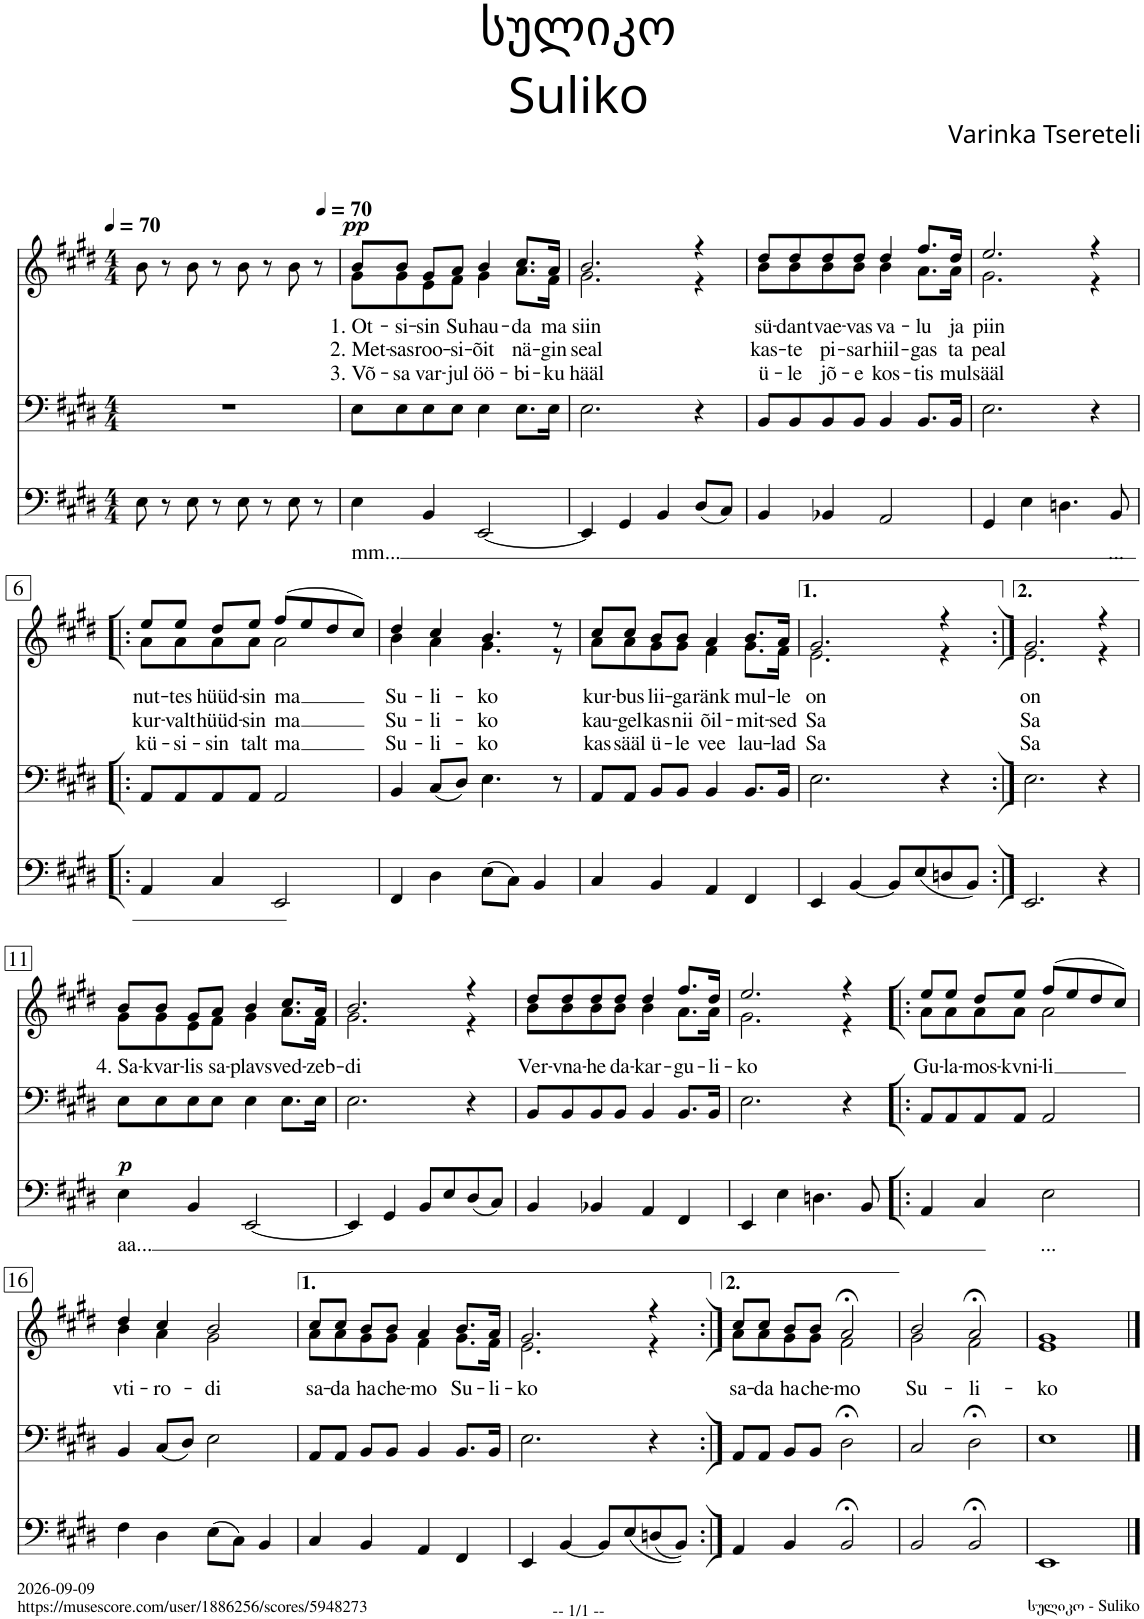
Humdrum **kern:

**kern	**text	**dynam	**kern	**kern	**text	**text	**text	**dynam
*part3	*part3	*part3	*part2	*part1	*part1	*part1	*part1	*part1
*staff3	*staff3	*staff3	*staff2	*staff1	*staff1	*staff1	*staff1	*staff1
*I"Bass	*	*	*I"Men	*I"Women	*	*	*	*
*clefF4	*	*	*clefF4	*clefG2	*	*	*	*
*k[f#c#g#d#]	*	*	*k[f#c#g#d#]	*k[f#c#g#d#]	*	*	*	*
*M4/4	*	*	*M4/4	*M4/4	*	*	*	*
*MM70	*	*	*MM70	*MM70	*	*	*	*
=1	=1	=1	=1	=1	=1	=1	=1	=1
8E\	.	.	1r	8b\	.	.	.	.
8r	.	.	.	8r	.	.	.	.
8E\	.	.	.	8b\	.	.	.	.
8r	.	.	.	8r	.	.	.	.
8E\	.	.	.	8b\	.	.	.	.
8r	.	.	.	8r	.	.	.	.
8E\	.	.	.	8b\	.	.	.	.
8r	.	.	.	8r	.	.	.	.
=2	=2	=2	=2	=2	=2	=2	=2	=2
*	*	*	*	*MM70	*	*	*	*
!	!LO:LY:b	!	!	!	!LO:LY:b	!LO:LY:b	!LO:LY:b	!LO:DY:a
*	*	*	*	*^	*	*	*	*
4E\	mm...	.	8E\L	8b/L	8g#\L	1. Ot-	2. Met-	3. Võ-	pp
!	!	!	!	!	!	!LO:LY:b	!LO:LY:b	!LO:LY:b	!
.	.	.	8E\	8b/J	8g#\	-si-	-sas	-sa	.
!	!	!	!	!	!	!LO:LY:b	!LO:LY:b	!LO:LY:b	!
4BB/	.	.	8E\	8g#/L	8e\	-sin	roo-	var-	.
!	!	!	!	!	!	!LO:LY:b	!LO:LY:b	!LO:LY:b	!
.	.	.	8E\J	8a/J	8f#\J	Su	-si-	-jul	.
!	!	!	!	!	!	!LO:LY:b	!LO:LY:b	!LO:LY:b	!
[2EE/	.	.	4E\	4b/	4g#\	hau-	-õit	öö-	.
!	!	!	!	!	!	!LO:LY:b	!LO:LY:b	!LO:LY:b	!
.	.	.	8.E\L	8.cc#/L	8.a\L	-da	nä-	-bi-	.
!	!	!	!	!	!	!LO:LY:b	!LO:LY:b	!LO:LY:b	!
.	.	.	16E\Jk	16a/Jk	16f#\Jk	ma	-gin	-ku	.
=3	=3	=3	=3	=3	=3	=3	=3	=3	=3
!	!	!	!	!	!	!LO:LY:b	!LO:LY:b	!LO:LY:b	!
4EE/]	.	.	2.E\	2.b/	2.g#\	siin	seal	hääl	.
4GG#/	.	.	.	.	.	.	.	.	.
4BB/	.	.	.	.	.	.	.	.	.
(8D#/L	.	.	4r	4r	4r	.	.	.	.
8C#/J)	.	.	.	.	.	.	.	.	.
=4	=4	=4	=4	=4	=4	=4	=4	=4	=4
!	!	!	!	!	!	!LO:LY:b	!LO:LY:b	!LO:LY:b	!
4BB/	.	.	8BB/L	8dd#/L	8b\L	sü-	kas-	ü-	.
!	!	!	!	!	!	!LO:LY:b	!LO:LY:b	!LO:LY:b	!
.	.	.	8BB/	8dd#/	8b\	-dant	-te	-le	.
!	!	!	!	!	!	!LO:LY:b	!LO:LY:b	!LO:LY:b	!
4BB-X/	.	.	8BB/	8dd#/	8b\	vae-	pi-	jõ-	.
!	!	!	!	!	!	!LO:LY:b	!LO:LY:b	!LO:LY:b	!
.	.	.	8BB/J	8dd#/J	8b\J	-vas	-sar	-e	.
!	!	!	!	!	!	!LO:LY:b	!LO:LY:b	!LO:LY:b	!
2AA/	.	.	4BB/	4dd#/	4b\	va-	hiil-	kos-	.
!	!	!	!	!	!	!LO:LY:b	!LO:LY:b	!LO:LY:b	!
.	.	.	8.BB/L	8.ff#/L	8.a\L	-lu	-gas	-tis	.
!	!	!	!	!	!	!LO:LY:b	!LO:LY:b	!LO:LY:b	!
.	.	.	16BB/Jk	16dd#/Jk	16a\Jk	ja	ta	mul	.
=5	=5	=5	=5	=5	=5	=5	=5	=5	=5
!	!	!	!	!	!	!LO:LY:b	!LO:LY:b	!LO:LY:b	!
4GG#/	.	.	2.E\	2.ee/	2.g#\	piin	peal	sääl	.
4E\	.	.	.	.	.	.	.	.	.
4.Dn\	.	.	.	.	.	.	.	.	.
.	.	.	4r	4r	4r	.	.	.	.
!	!LO:LY:b	!	!	!	!	!	!	!	!
8BB/	...	.	.	.	.	.	.	.	.
!!LO:LB:g=z	!!
=6!|:	=6!|:	=6!|:	=6!|:	=6!|:	=6!|:	=6!|:	=6!|:	=6!|:	=6!|:
!	!	!	!	!	!	!LO:LY:b	!LO:LY:b	!LO:LY:b	!
4AA/	.	.	8AA/L	8ee/L	8a\L	nut-	kur-	kü-	.
!	!	!	!	!	!	!LO:LY:b	!LO:LY:b	!LO:LY:b	!
.	.	.	8AA/	8ee/J	8a\	-tes	-valt	-si-	.
!	!	!	!	!	!	!LO:LY:b	!LO:LY:b	!LO:LY:b	!
4C#/	.	.	8AA/	8dd#/L	8a\	hüüd-	hüüd-	-sin	.
!	!	!	!	!	!	!LO:LY:b	!LO:LY:b	!LO:LY:b	!
.	.	.	8AA/J	8ee/J	8a\J	-sin	-sin	talt	.
!	!	!	!	!	!	!LO:LY:b	!LO:LY:b	!LO:LY:b	!
2EE/	.	.	2AA/	(8ff#/L	2a\	-ma	ma	ma	.
.	.	.	.	8ee/	.	.	.	.	.
.	.	.	.	8dd#/	.	.	.	.	.
.	.	.	.	8cc#/J)	.	.	.	.	.
=7	=7	=7	=7	=7	=7	=7	=7	=7	=7
!	!	!	!	!	!	!LO:LY:b	!LO:LY:b	!LO:LY:b	!
4FF#/	.	.	4BB/	4dd#/	4b\	Su-	Su-	Su-	.
!	!	!	!	!	!	!LO:LY:b	!LO:LY:b	!LO:LY:b	!
4D#\	.	.	(8C#/L	4cc#/	4a\	-li-	-li-	-li-	.
.	.	.	8D#/J)	.	.	.	.	.	.
!	!	!	!	!	!	!LO:LY:b	!LO:LY:b	!LO:LY:b	!
(8E\L	.	.	4.E\	4.b/	4.g#\	-ko	-ko	-ko	.
8C#\J)	.	.	.	.	.	.	.	.	.
4BB/	.	.	.	.	.	.	.	.	.
.	.	.	8r	8r	8r	.	.	.	.
=8	=8	=8	=8	=8	=8	=8	=8	=8	=8
!	!	!	!	!	!	!LO:LY:b	!LO:LY:b	!LO:LY:b	!
4C#/	.	.	8AA/L	8cc#/L	8a\L	kur-	kau-	kas	.
!	!	!	!	!	!	!LO:LY:b	!LO:LY:b	!LO:LY:b	!
.	.	.	8AA/J	8cc#/J	8a\	-bus	-gel	sääl	.
!	!	!	!	!	!	!LO:LY:b	!LO:LY:b	!LO:LY:b	!
4BB/	.	.	8BB/L	8b/L	8g#\	lii-	kas	ü-	.
!	!	!	!	!	!	!LO:LY:b	!LO:LY:b	!LO:LY:b	!
.	.	.	8BB/J	8b/J	8g#\J	-ga	nii	-le	.
!	!	!	!	!	!	!LO:LY:b	!LO:LY:b	!LO:LY:b	!
4AA/	.	.	4BB/	4a/	4f#\	ränk	õil-	vee	.
!	!	!	!	!	!	!LO:LY:b	!LO:LY:b	!LO:LY:b	!
4FF#/	.	.	8.BB/L	8.b/L	8.g#\L	mul-	-mit-	lau-	.
!	!	!	!	!	!	!LO:LY:b	!LO:LY:b	!LO:LY:b	!
.	.	.	16BB/Jk	16a/Jk	16f#\Jk	-le	-sed	-lad	.
=9	=9	=9	=9	=9	=9	=9	=9	=9	=9
!	!	!	!	!	!	!LO:LY:b	!LO:LY:b	!LO:LY:b	!
4EE/	.	.	2.E\	2.g#/	2.e\	on	Sa	Sa	.
[4BB/	.	.	.	.	.	.	.	.	.
8BB/L]	.	.	.	.	.	.	.	.	.
(8E/	.	.	.	.	.	.	.	.	.
8Dn/	.	.	4r	4r	4r	.	.	.	.
8BB/J)	.	.	.	.	.	.	.	.	.
=10:|!	=10:|!	=10:|!	=10:|!	=10:|!	=10:|!	=10:|!	=10:|!	=10:|!	=10:|!
!	!	!	!	!	!	!LO:LY:b	!LO:LY:b	!LO:LY:b	!
2.EE/	.	.	2.E\	2.g#/	2.e\	on	Sa	Sa	.
4r	.	.	4r	4r	4r	.	.	.	.
!!LO:LB:g=z	!!
=11	=11	=11	=11	=11	=11	=11	=11	=11	=11
!	!LO:LY:b	!LO:DY:a	!	!	!	!LO:LY:b	!	!	!
4E\	aa...	p	8E\L	8b/L	8g#\L	4. Sa-	.	.	.
!	!	!	!	!	!	!LO:LY:b	!	!	!
.	.	.	8E\	8b/J	8g#\	-kvar-	.	.	.
!	!	!	!	!	!	!LO:LY:b	!	!	!
4BB/	.	.	8E\	8g#/L	8e\	-lis	.	.	.
!	!	!	!	!	!	!LO:LY:b	!	!	!
.	.	.	8E\J	8a/J	8f#\J	sa-	.	.	.
!	!	!	!	!	!	!LO:LY:b	!	!	!
[2EE/	.	.	4E\	4b/	4g#\	-plavs	.	.	.
!	!	!	!	!	!	!LO:LY:b	!	!	!
.	.	.	8.E\L	8.cc#/L	8.a\L	ved-	.	.	.
!	!	!	!	!	!	!LO:LY:b	!	!	!
.	.	.	16E\Jk	16a/Jk	16f#\Jk	-zeb-	.	.	.
=12	=12	=12	=12	=12	=12	=12	=12	=12	=12
!	!	!	!	!	!	!LO:LY:b	!	!	!
4EE/]	.	.	2.E\	2.b/	2.g#\	-di	.	.	.
4GG#/	.	.	.	.	.	.	.	.	.
8BB/L	.	.	.	.	.	.	.	.	.
8E/	.	.	.	.	.	.	.	.	.
(8D#/	.	.	4r	4r	4r	.	.	.	.
8C#/J)	.	.	.	.	.	.	.	.	.
=13	=13	=13	=13	=13	=13	=13	=13	=13	=13
!	!	!	!	!	!	!LO:LY:b	!	!	!
4BB/	.	.	8BB/L	8dd#/L	8b\L	Ver-	.	.	.
!	!	!	!	!	!	!LO:LY:b	!	!	!
.	.	.	8BB/	8dd#/	8b\	-vna-	.	.	.
!	!	!	!	!	!	!LO:LY:b	!	!	!
4BB-X/	.	.	8BB/	8dd#/	8b\	-he	.	.	.
!	!	!	!	!	!	!LO:LY:b	!	!	!
.	.	.	8BB/J	8dd#/J	8b\J	da-	.	.	.
!	!	!	!	!	!	!LO:LY:b	!	!	!
4AA/	.	.	4BB/	4dd#/	4b\	-kar-	.	.	.
!	!	!	!	!	!	!LO:LY:b	!	!	!
4FF#/	.	.	8.BB/L	8.ff#/L	8.a\L	-gu-	.	.	.
!	!	!	!	!	!	!LO:LY:b	!	!	!
.	.	.	16BB/Jk	16dd#/Jk	16a\Jk	-li-	.	.	.
=14	=14	=14	=14	=14	=14	=14	=14	=14	=14
!	!	!	!	!	!	!LO:LY:b	!	!	!
4EE/	.	.	2.E\	2.ee/	2.g#\	-ko	.	.	.
4E\	.	.	.	.	.	.	.	.	.
4.Dn\	.	.	.	.	.	.	.	.	.
.	.	.	4r	4r	4r	.	.	.	.
8BB/	.	.	.	.	.	.	.	.	.
=15!|:	=15!|:	=15!|:	=15!|:	=15!|:	=15!|:	=15!|:	=15!|:	=15!|:	=15!|:
!	!	!	!	!	!	!LO:LY:b	!	!	!
4AA/	.	.	8AA/L	8ee/L	8a\L	Gu-	.	.	.
!	!	!	!	!	!	!LO:LY:b	!	!	!
.	.	.	8AA/	8ee/J	8a\	-la-	.	.	.
!	!	!	!	!	!	!LO:LY:b	!	!	!
4C#/	.	.	8AA/	8dd#/L	8a\	-mos-	.	.	.
!	!	!	!	!	!	!LO:LY:b	!	!	!
.	.	.	8AA/J	8ee/J	8a\J	-kvni-	.	.	.
!	!LO:LY:b	!	!	!	!	!LO:LY:b	!	!	!
2E\	...	.	2AA/	(8ff#/L	2a\	-li	.	.	.
.	.	.	.	8ee/	.	.	.	.	.
.	.	.	.	8dd#/	.	.	.	.	.
.	.	.	.	8cc#/J)	.	.	.	.	.
!!LO:LB:g=z	!!
=16	=16	=16	=16	=16	=16	=16	=16	=16	=16
!	!	!	!	!	!	!LO:LY:b	!	!	!
4F#\	.	.	4BB/	4dd#/	4b\	vti-	.	.	.
!	!	!	!	!	!	!LO:LY:b	!	!	!
4D#\	.	.	(8C#/L	4cc#/	4a\	-ro-	.	.	.
.	.	.	8D#/J)	.	.	.	.	.	.
!	!	!	!	!	!	!LO:LY:b	!	!	!
(8E\L	.	.	2E\	2b/	2g#\	-di	.	.	.
8C#\J)	.	.	.	.	.	.	.	.	.
4BB/	.	.	.	.	.	.	.	.	.
=17	=17	=17	=17	=17	=17	=17	=17	=17	=17
!	!	!	!	!	!	!LO:LY:b	!	!	!
4C#/	.	.	8AA/L	8cc#/L	8a\L	sa-	.	.	.
!	!	!	!	!	!	!LO:LY:b	!	!	!
.	.	.	8AA/J	8cc#/J	8a\	-da	.	.	.
!	!	!	!	!	!	!LO:LY:b	!	!	!
4BB/	.	.	8BB/L	8b/L	8g#\	ha	.	.	.
!	!	!	!	!	!	!LO:LY:b	!	!	!
.	.	.	8BB/J	8b/J	8g#\J	che-	.	.	.
!	!	!	!	!	!	!LO:LY:b	!	!	!
4AA/	.	.	4BB/	4a/	4f#\	-mo	.	.	.
!	!	!	!	!	!	!LO:LY:b	!	!	!
4FF#/	.	.	8.BB/L	8.b/L	8.g#\L	Su-	.	.	.
!	!	!	!	!	!	!LO:LY:b	!	!	!
.	.	.	16BB/Jk	16a/Jk	16f#\Jk	-li-	.	.	.
=18	=18	=18	=18	=18	=18	=18	=18	=18	=18
!	!	!	!	!	!	!LO:LY:b	!	!	!
4EE/	.	.	2.E\	2.g#/	2.e\	-ko	.	.	.
[4BB/	.	.	.	.	.	.	.	.	.
8BB/L]	.	.	.	.	.	.	.	.	.
(8E/	.	.	.	.	.	.	.	.	.
(8Dn/	.	.	4r	4r	4r	.	.	.	.
8BB/J))	.	.	.	.	.	.	.	.	.
=19:|!	=19:|!	=19:|!	=19:|!	=19:|!	=19:|!	=19:|!	=19:|!	=19:|!	=19:|!
!	!	!	!	!	!	!LO:LY:b	!	!	!
4AA/	.	.	8AA/L	8cc#/L	8a\L	sa-	.	.	.
!	!	!	!	!	!	!LO:LY:b	!	!	!
.	.	.	8AA/J	8cc#/J	8a\	-da	.	.	.
!	!	!	!	!	!	!LO:LY:b	!	!	!
4BB/	.	.	8BB/L	8b/L	8g#\	ha	.	.	.
!	!	!	!	!	!	!LO:LY:b	!	!	!
.	.	.	8BB/J	8b/J	8g#\J	che-	.	.	.
!	!	!	!	!	!	!LO:LY:b	!	!	!
2BB;</	.	.	2D#;<\	2a;</	2f#\	-mo	.	.	.
=20	=20	=20	=20	=20	=20	=20	=20	=20	=20
!	!	!	!	!	!	!LO:LY:b	!	!	!
2BB/	.	.	2C#/	2b/	2g#\	Su-	.	.	.
!	!	!	!	!	!	!LO:LY:b	!	!	!
2BB;</	.	.	2D#;<\	2a;</	2f#\	-li-	.	.	.
=21	=21	=21	=21	=21	=21	=21	=21	=21	=21
!	!	!	!	!	!	!LO:LY:b	!	!	!
1EE	.	.	1E	1g#	1e	-ko	.	.	.
*	*	*	*	*v	*v	*	*	*	*
==	==	==	==	==	==	==	==	==
*-	*-	*-	*-	*-	*-	*-	*-	*-
